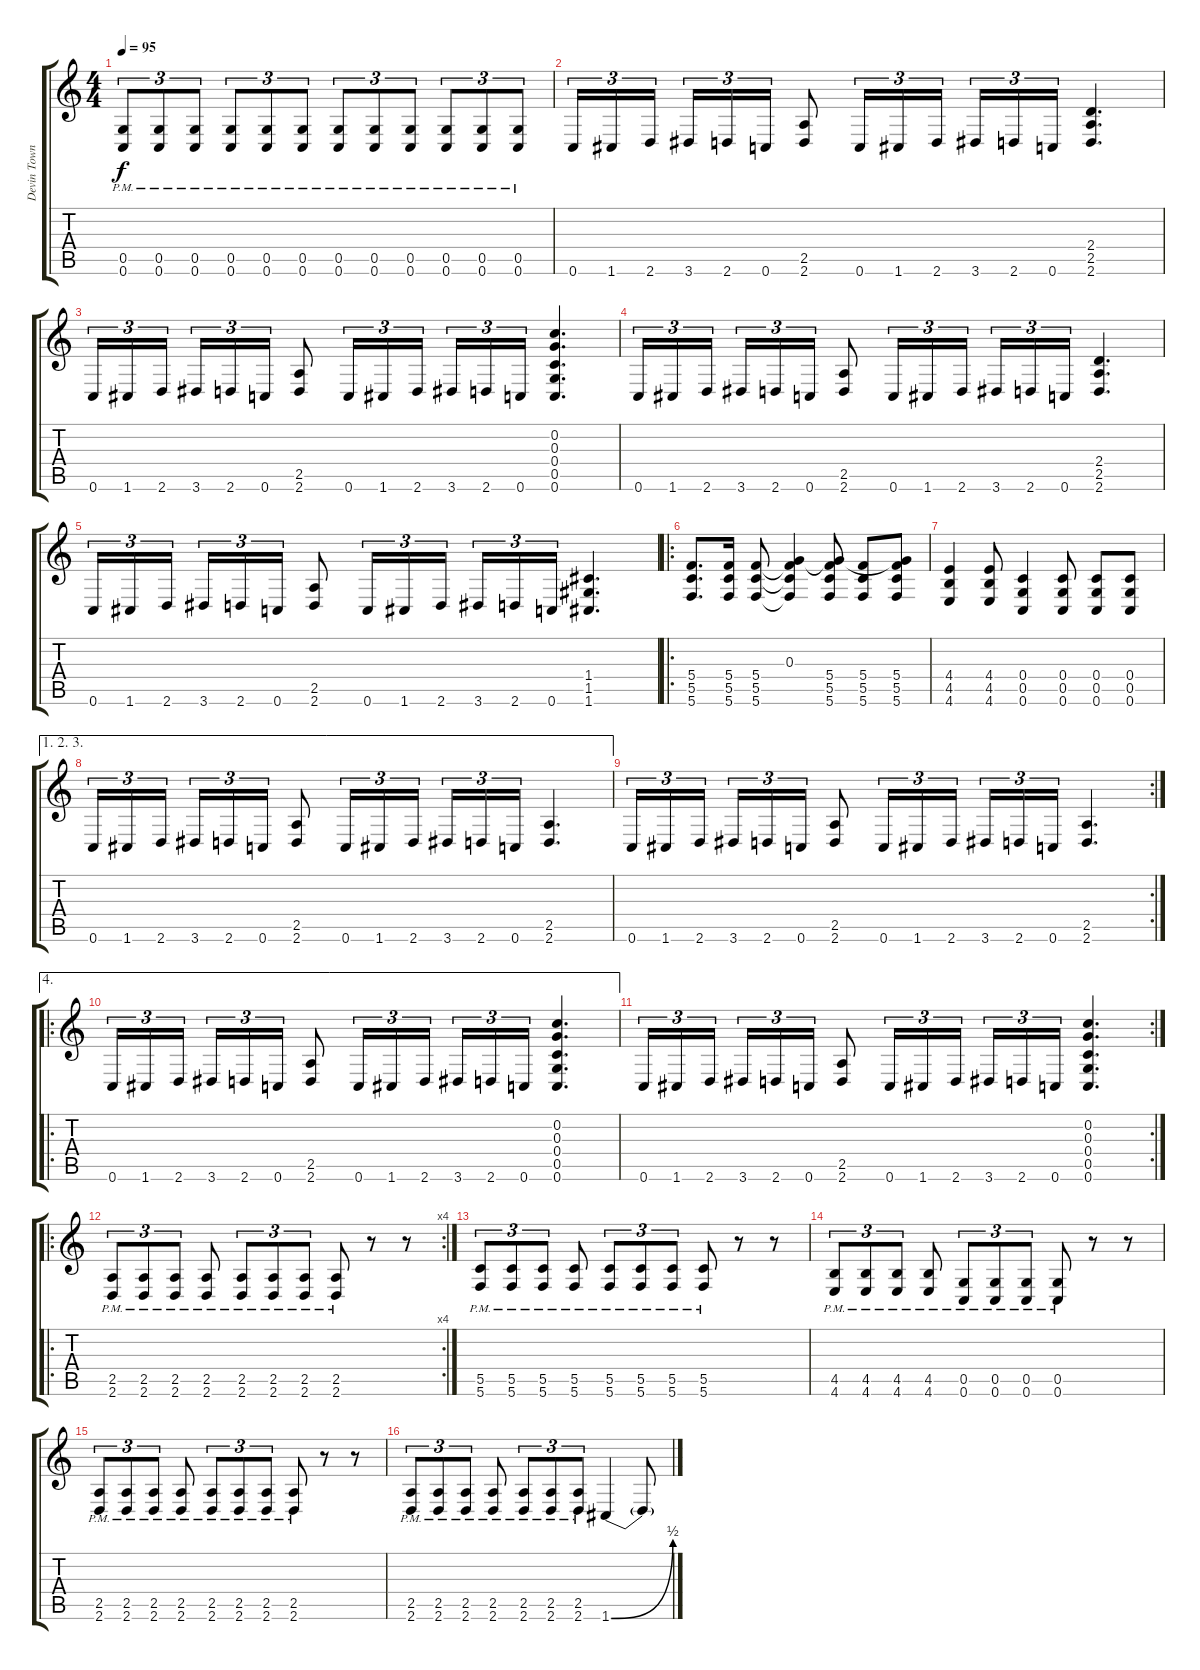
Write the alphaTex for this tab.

\track ("Devin Townsend" "Devin Town") {instrument distortionguitar}
\staff {score tabs}
\tuning (E4 C4 G3 C3 G2 C2) {hide}
\ts (4 4)
\tempo 95
\clef g2
\ks c
(0.5{pm} 0.6{pm}).8{tu (3 2) dy f} (0.5{pm} 0.6{pm}).8{tu (3 2)} (0.5{pm} 0.6{pm}).8{tu (3 2)} (0.5{pm} 0.6{pm}).8{tu (3 2)} (0.5{pm} 0.6{pm}).8{tu (3 2)} (0.5{pm} 0.6{pm}).8{tu (3 2)} (0.5{pm} 0.6{pm}).8{tu (3 2)} (0.5{pm} 0.6{pm}).8{tu (3 2)} (0.5{pm} 0.6{pm}).8{tu (3 2)} (0.5{pm} 0.6{pm}).8{tu (3 2)} (0.5{pm} 0.6{pm}).8{tu (3 2)} (0.5{pm} 0.6{pm}).8{tu (3 2)} |
0.6.16{tu (3 2)} 1.6.16{tu (3 2)} 2.6.16{tu (3 2) beam splitsecondary} 3.6.16{tu (3 2)} 2.6.16{tu (3 2)} 0.6.16{tu (3 2)} (2.5 2.6).8 0.6.16{tu (3 2)} 1.6.16{tu (3 2)} 2.6.16{tu (3 2)} 3.6.16{tu (3 2)} 2.6.16{tu (3 2)} 0.6.16{tu (3 2)} (2.4 2.5 2.6).4{d} |
0.6.16{tu (3 2)} 1.6.16{tu (3 2)} 2.6.16{tu (3 2) beam splitsecondary} 3.6.16{tu (3 2)} 2.6.16{tu (3 2)} 0.6.16{tu (3 2)} (2.5 2.6).8 0.6.16{tu (3 2)} 1.6.16{tu (3 2)} 2.6.16{tu (3 2)} 3.6.16{tu (3 2)} 2.6.16{tu (3 2)} 0.6.16{tu (3 2)} (0.2 0.3 0.4 0.5 0.6).4{d} |
0.6.16{tu (3 2)} 1.6.16{tu (3 2)} 2.6.16{tu (3 2) beam splitsecondary} 3.6.16{tu (3 2)} 2.6.16{tu (3 2)} 0.6.16{tu (3 2)} (2.5 2.6).8 0.6.16{tu (3 2)} 1.6.16{tu (3 2)} 2.6.16{tu (3 2)} 3.6.16{tu (3 2)} 2.6.16{tu (3 2)} 0.6.16{tu (3 2)} (2.4 2.5 2.6).4{d} |
0.6.16{tu (3 2)} 1.6.16{tu (3 2)} 2.6.16{tu (3 2) beam splitsecondary} 3.6.16{tu (3 2)} 2.6.16{tu (3 2)} 0.6.16{tu (3 2)} (2.5 2.6).8 0.6.16{tu (3 2)} 1.6.16{tu (3 2)} 2.6.16{tu (3 2)} 3.6.16{tu (3 2)} 2.6.16{tu (3 2)} 0.6.16{tu (3 2)} (1.4 1.5 1.6).4{d} |
\ro
(5.4 5.5 5.6).8{d} (5.4 5.5 5.6).16 (5.4 5.5 5.6).8 (0.3 5.4{t} 5.5{t} 5.6{t}).4 (0.3{t} 5.4 5.5 5.6).8 (5.4 5.5 5.6).8 (0.3{t} 5.4 5.5 5.6).8 |
(4.4 4.5 4.6).4 (4.4 4.5 4.6).8 (0.4 0.5 0.6).4 (0.4 0.5 0.6).8 (0.4 0.5 0.6).8 (0.4 0.5 0.6).8 |
\ae (1 2 3)
0.6.16{tu (3 2)} 1.6.16{tu (3 2)} 2.6.16{tu (3 2) beam splitsecondary} 3.6.16{tu (3 2)} 2.6.16{tu (3 2)} 0.6.16{tu (3 2)} (2.5 2.6).8 0.6.16{tu (3 2)} 1.6.16{tu (3 2)} 2.6.16{tu (3 2)} 3.6.16{tu (3 2)} 2.6.16{tu (3 2)} 0.6.16{tu (3 2)} (2.5 2.6).4{d} |
\rc 2
0.6.16{tu (3 2)} 1.6.16{tu (3 2)} 2.6.16{tu (3 2) beam splitsecondary} 3.6.16{tu (3 2)} 2.6.16{tu (3 2)} 0.6.16{tu (3 2)} (2.5 2.6).8 0.6.16{tu (3 2)} 1.6.16{tu (3 2)} 2.6.16{tu (3 2)} 3.6.16{tu (3 2)} 2.6.16{tu (3 2)} 0.6.16{tu (3 2)} (2.5 2.6).4{d} |
\ae 4
\ro
0.6.16{tu (3 2)} 1.6.16{tu (3 2)} 2.6.16{tu (3 2) beam splitsecondary} 3.6.16{tu (3 2)} 2.6.16{tu (3 2)} 0.6.16{tu (3 2)} (2.5 2.6).8 0.6.16{tu (3 2)} 1.6.16{tu (3 2)} 2.6.16{tu (3 2)} 3.6.16{tu (3 2)} 2.6.16{tu (3 2)} 0.6.16{tu (3 2)} (0.2 0.3 0.4 0.5 0.6).4{d} |
\rc 2
0.6.16{tu (3 2)} 1.6.16{tu (3 2)} 2.6.16{tu (3 2) beam splitsecondary} 3.6.16{tu (3 2)} 2.6.16{tu (3 2)} 0.6.16{tu (3 2)} (2.5 2.6).8 0.6.16{tu (3 2)} 1.6.16{tu (3 2)} 2.6.16{tu (3 2)} 3.6.16{tu (3 2)} 2.6.16{tu (3 2)} 0.6.16{tu (3 2)} (0.2 0.3 0.4 0.5 0.6).4{d} |
\ro
\rc 4
(2.5{pm} 2.6{pm}).8{tu (3 2)} (2.5{pm} 2.6{pm}).8{tu (3 2)} (2.5{pm} 2.6{pm}).8{tu (3 2)} (2.5{pm} 2.6{pm}).8 (2.5{pm} 2.6{pm}).8{tu (3 2)} (2.5{pm} 2.6{pm}).8{tu (3 2)} (2.5{pm} 2.6{pm}).8{tu (3 2)} (2.5{pm} 2.6{pm}).8 r.8 r.8 |
(5.5{pm} 5.6{pm}).8{tu (3 2)} (5.5{pm} 5.6{pm}).8{tu (3 2)} (5.5{pm} 5.6{pm}).8{tu (3 2)} (5.5{pm} 5.6{pm}).8 (5.5{pm} 5.6{pm}).8{tu (3 2)} (5.5{pm} 5.6{pm}).8{tu (3 2)} (5.5{pm} 5.6{pm}).8{tu (3 2)} (5.5{pm} 5.6{pm}).8 r.8 r.8 |
(4.5{pm} 4.6{pm}).8{tu (3 2)} (4.5{pm} 4.6{pm}).8{tu (3 2)} (4.5{pm} 4.6{pm}).8{tu (3 2)} (4.5{pm} 4.6{pm}).8 (0.5{pm} 0.6{pm}).8{tu (3 2)} (0.5{pm} 0.6{pm}).8{tu (3 2)} (0.5{pm} 0.6{pm}).8{tu (3 2)} (0.5{pm} 0.6{pm}).8 r.8 r.8 |
(2.5{pm} 2.6{pm}).8{tu (3 2)} (2.5{pm} 2.6{pm}).8{tu (3 2)} (2.5{pm} 2.6{pm}).8{tu (3 2)} (2.5{pm} 2.6{pm}).8 (2.5{pm} 2.6{pm}).8{tu (3 2)} (2.5{pm} 2.6{pm}).8{tu (3 2)} (2.5{pm} 2.6{pm}).8{tu (3 2)} (2.5{pm} 2.6{pm}).8 r.8 r.8 |
(2.5{pm} 2.6{pm}).8{tu (3 2)} (2.5{pm} 2.6{pm}).8{tu (3 2)} (2.5{pm} 2.6{pm}).8{tu (3 2)} (2.5{pm} 2.6{pm}).8 (2.5{pm} 2.6{pm}).8{tu (3 2)} (2.5{pm} 2.6{pm}).8{tu (3 2)} (2.5{pm} 2.6{pm}).8{tu (3 2)} 1.6{be (bend 0 0 60 2)}.4 1.6{t}.8
